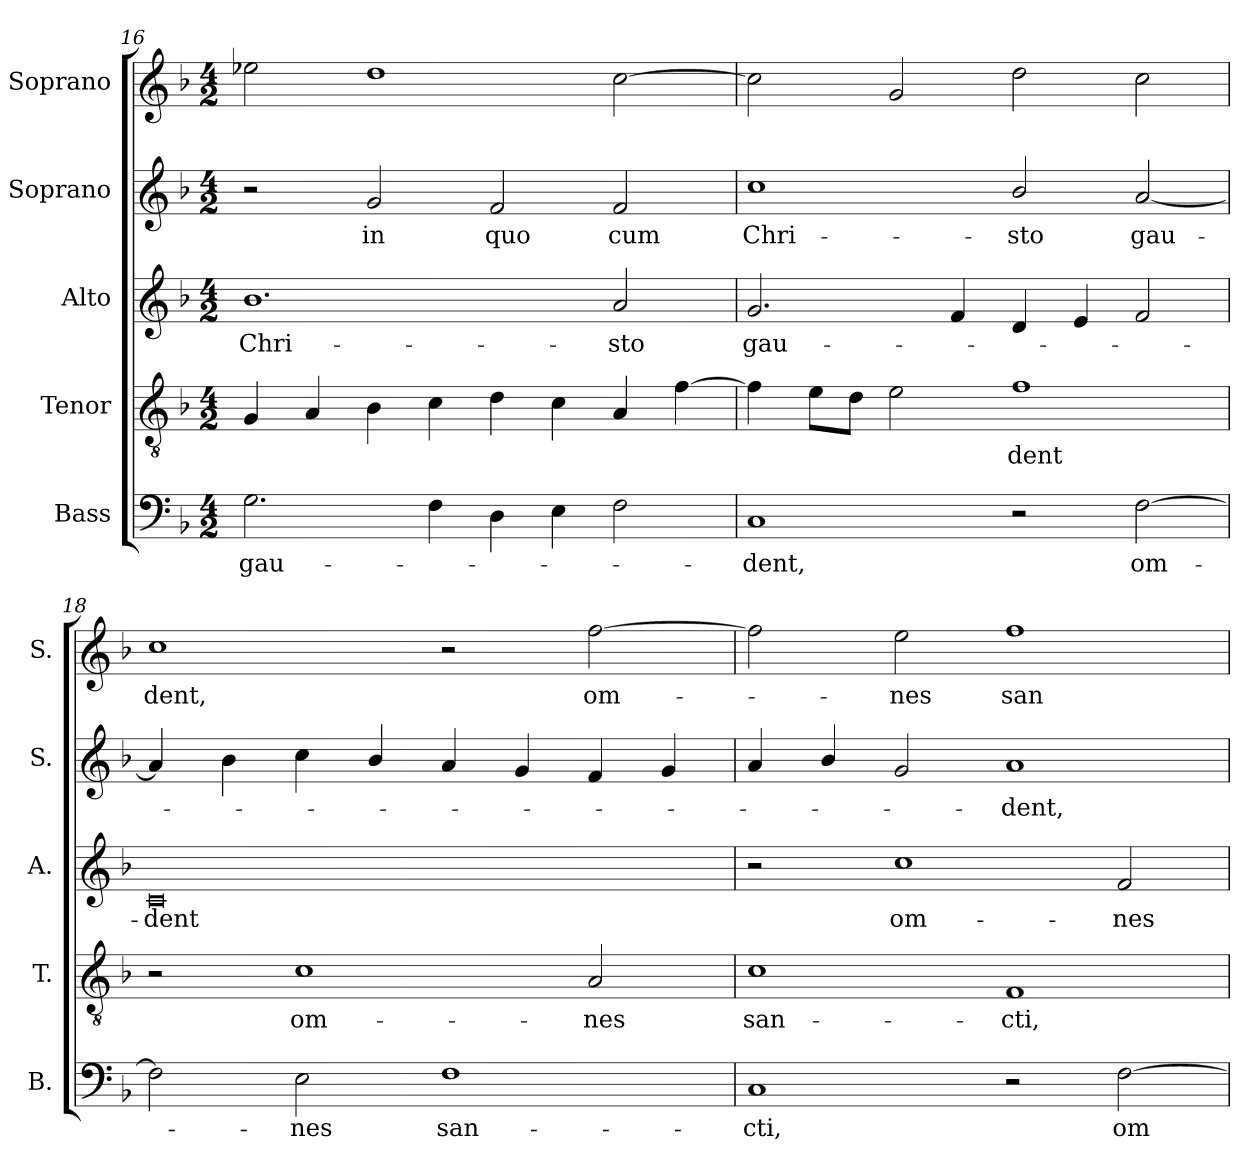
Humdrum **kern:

**kern	**text	**kern	**text	**kern	**text	**kern	**text	**kern	**text
*part5	*part5	*part4	*part4	*part3	*part3	*part2	*part2	*part1	*part1
*staff5	*staff5	*staff4	*staff4	*staff3	*staff3	*staff2	*staff2	*staff1	*staff1
*I"Bass	*	*I"Tenor	*	*I"Alto	*	*I"Soprano	*	*I"Soprano	*
*I'B.	*	*I'T.	*	*I'A.	*	*I'S.	*	*I'S.	*
!!LO:PB:g=z
*clefF4	*	*clefGv2	*	*clefG2	*	*clefG2	*	*clefG2	*
*	*	*ITrd7c12	*	*	*	*	*	*	*
*k[b-]	*	*k[b-]	*	*k[b-]	*	*k[b-]	*	*k[b-]	*
*F:	*	*F:	*	*F:	*	*F:	*	*F:	*
*M4/2	*	*M4/2	*	*M4/2	*	*M4/2	*	*M4/2	*
=16	=16	=16	=16	=16	=16	=16	=16	=16	=16
!	!LO:LY:b:color=#000000	!	!	!	!	!	!	!	!
!	!	!	!	!	!LO:LY:b:color=#000000	!	!	!	!
2.Gi\	gau-	4GGi/	.	1.b-i	Chri-	2r	.	2ee-Xi\	.
.	.	4AAi/	.	.	.	.	.	.	.
!	!	!	!	!	!	!	!LO:LY:b:color=#000000	!	!
.	.	4BB-i\	.	.	.	2gi/	in	1ddi	.
4Fi\	.	4Ci\	.	.	.	.	.	.	.
!	!	!	!	!	!	!	!LO:LY:b:color=#000000	!	!
4Di\	.	4Di\	.	.	.	2fi/	quo	.	.
4Ei\	.	4Ci\	.	.	.	.	.	.	.
!	!	!	!	!	!LO:LY:b:color=#000000	!	!	!	!
!	!	!	!	!	!	!	!LO:LY:b:color=#000000	!	!
2Fi\	.	4AAi/	.	2ai/	-sto	2fi/	cum	[2cci\	.
.	.	[4Fi\	.	.	.	.	.	.	.
=17	=17	=17	=17	=17	=17	=17	=17	=17	=17
!	!LO:LY:b:color=#000000	!	!	!	!	!	!	!	!
!	!	!	!	!	!LO:LY:b:color=#000000	!	!	!	!
!	!	!	!	!	!	!	!LO:LY:b:color=#000000	!	!
1Ci	-dent,	4Fi\]	.	2.gi/	gau-	1cci	Chri-	2cci\]	.
.	.	8Ei\L	.	.	.	.	.	.	.
.	.	8Di\J	.	.	.	.	.	.	.
.	.	2Ei\	.	.	.	.	.	2gi/	.
.	.	.	.	4fi/	.	.	.	.	.
!	!	!	!LO:LY:b:color=#000000	!	!	!	!	!	!
!	!	!	!	!	!	!	!LO:LY:b:color=#000000	!	!
2r	.	1Fi	-dent	4di/	.	2b-i/	-sto	2ddi\	.
.	.	.	.	4ei/	.	.	.	.	.
!	!LO:LY:b:color=#000000	!	!	!	!	!	!	!	!
!	!	!	!	!	!	!	!LO:LY:b:color=#000000	!	!
[2Fi\	om-	.	.	2fi/	.	[2ai/	gau-	2cci\	.
=18	=18	=18	=18	=18	=18	=18	=18	=18	=18
!	!	!	!	!	!LO:LY:b:color=#000000	!	!	!	!
!	!	!	!	!	!	!	!	!	!LO:LY:b:color=#000000
2Fi\]	.	2r	.	0ci	-dent	4ai/]	.	1cci	-dent,
.	.	.	.	.	.	4b-i\	.	.	.
!	!LO:LY:b:color=#000000	!	!	!	!	!	!	!	!
!	!	!	!LO:LY:b:color=#000000	!	!	!	!	!	!
2Ei\	-nes	1Ci	om-	.	.	4cci\	.	.	.
.	.	.	.	.	.	4b-i/	.	.	.
!	!LO:LY:b:color=#000000	!	!	!	!	!	!	!	!
1Fi	san-	.	.	.	.	4ai/	.	2r	.
.	.	.	.	.	.	4gi/	.	.	.
!	!	!	!LO:LY:b:color=#000000	!	!	!	!	!	!
!	!	!	!	!	!	!	!	!	!LO:LY:b:color=#000000
.	.	2AAi/	-nes	.	.	4fi/	.	[2ffi\	om-
.	.	.	.	.	.	4gi/	.	.	.
=19	=19	=19	=19	=19	=19	=19	=19	=19	=19
!	!LO:LY:b:color=#000000	!	!	!	!	!	!	!	!
!	!	!	!LO:LY:b:color=#000000	!	!	!	!	!	!
1Ci	-cti,	1Ci	san-	2r	.	4ai/	.	2ffi\]	.
.	.	.	.	.	.	4b-i/	.	.	.
!	!	!	!	!	!LO:LY:b:color=#000000	!	!	!	!
!	!	!	!	!	!	!	!	!	!LO:LY:b:color=#000000
.	.	.	.	1cci	om-	2gi/	.	2eei\	-nes
!	!	!	!LO:LY:b:color=#000000	!	!	!	!	!	!
!	!	!	!	!	!	!	!LO:LY:b:color=#000000	!	!
!	!	!	!	!	!	!	!	!	!LO:LY:b:color=#000000
2r	.	1FFi	-cti,	.	.	1ai	-dent,	1ffi	san-
!	!LO:LY:b:color=#000000	!	!	!	!	!	!	!	!
!	!	!	!	!	!LO:LY:b:color=#000000	!	!	!	!
[2Fi\	om-	.	.	2fi/	-nes	.	.	.	.
=	=	=	=	=	=	=	=	=	=
*-	*-	*-	*-	*-	*-	*-	*-	*-	*-
